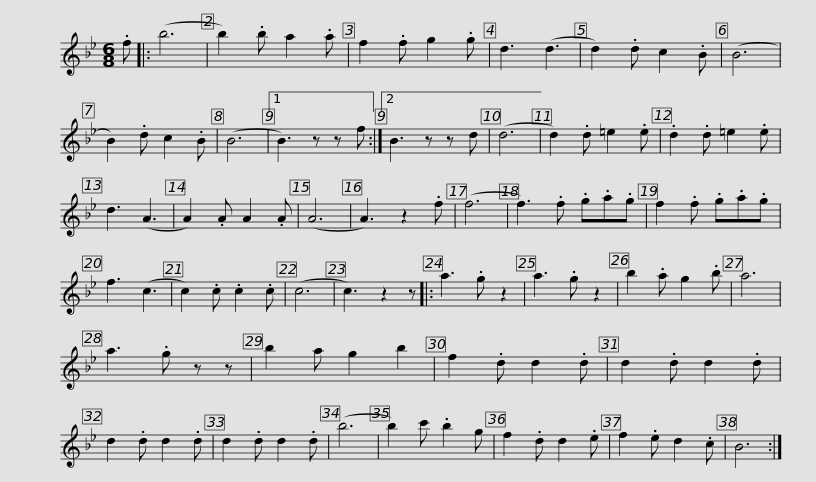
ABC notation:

X:1
L:1/8
M:6/8
I:linebreak $
K:Bb
V:1 treble
V:1
 .f |: (b6 | b2) .b a2 .a | f2 .f g2 .g | d3 (d3 | %5
 d2) .d c2 .B | (B6 | B2) .d c2 .B | (B6 |1 B3) z z f :|2 %10
 B3 z z d | (d6 |$ d2) .d =e2 .e | .d2 .d =e2 .e | d3 (A3 | %15
 A2) .A A2 .A | (A6 | A3) z2 .f | (f6 | f3) .f .g.a.g | %20
 f2 .f .g.a.g | f3 (c3 |$ c2) .c .c2 .c | (c6 | c3) z2 z |: %25
 a3 .g z2 | a3 .g z2 | b2 .a g2 .b | a6 | a3 .g z z | %30
 b2 a g2 b2 | f2 .d d2 .d | d2 .d d2 .d |$ d2 .d d2 .d | d2 .d d2 .d | %35
 (b6 | b2) c' .b2 g | f2 .d d2 .e | f2 .e d2 .c | B6 :| %40
